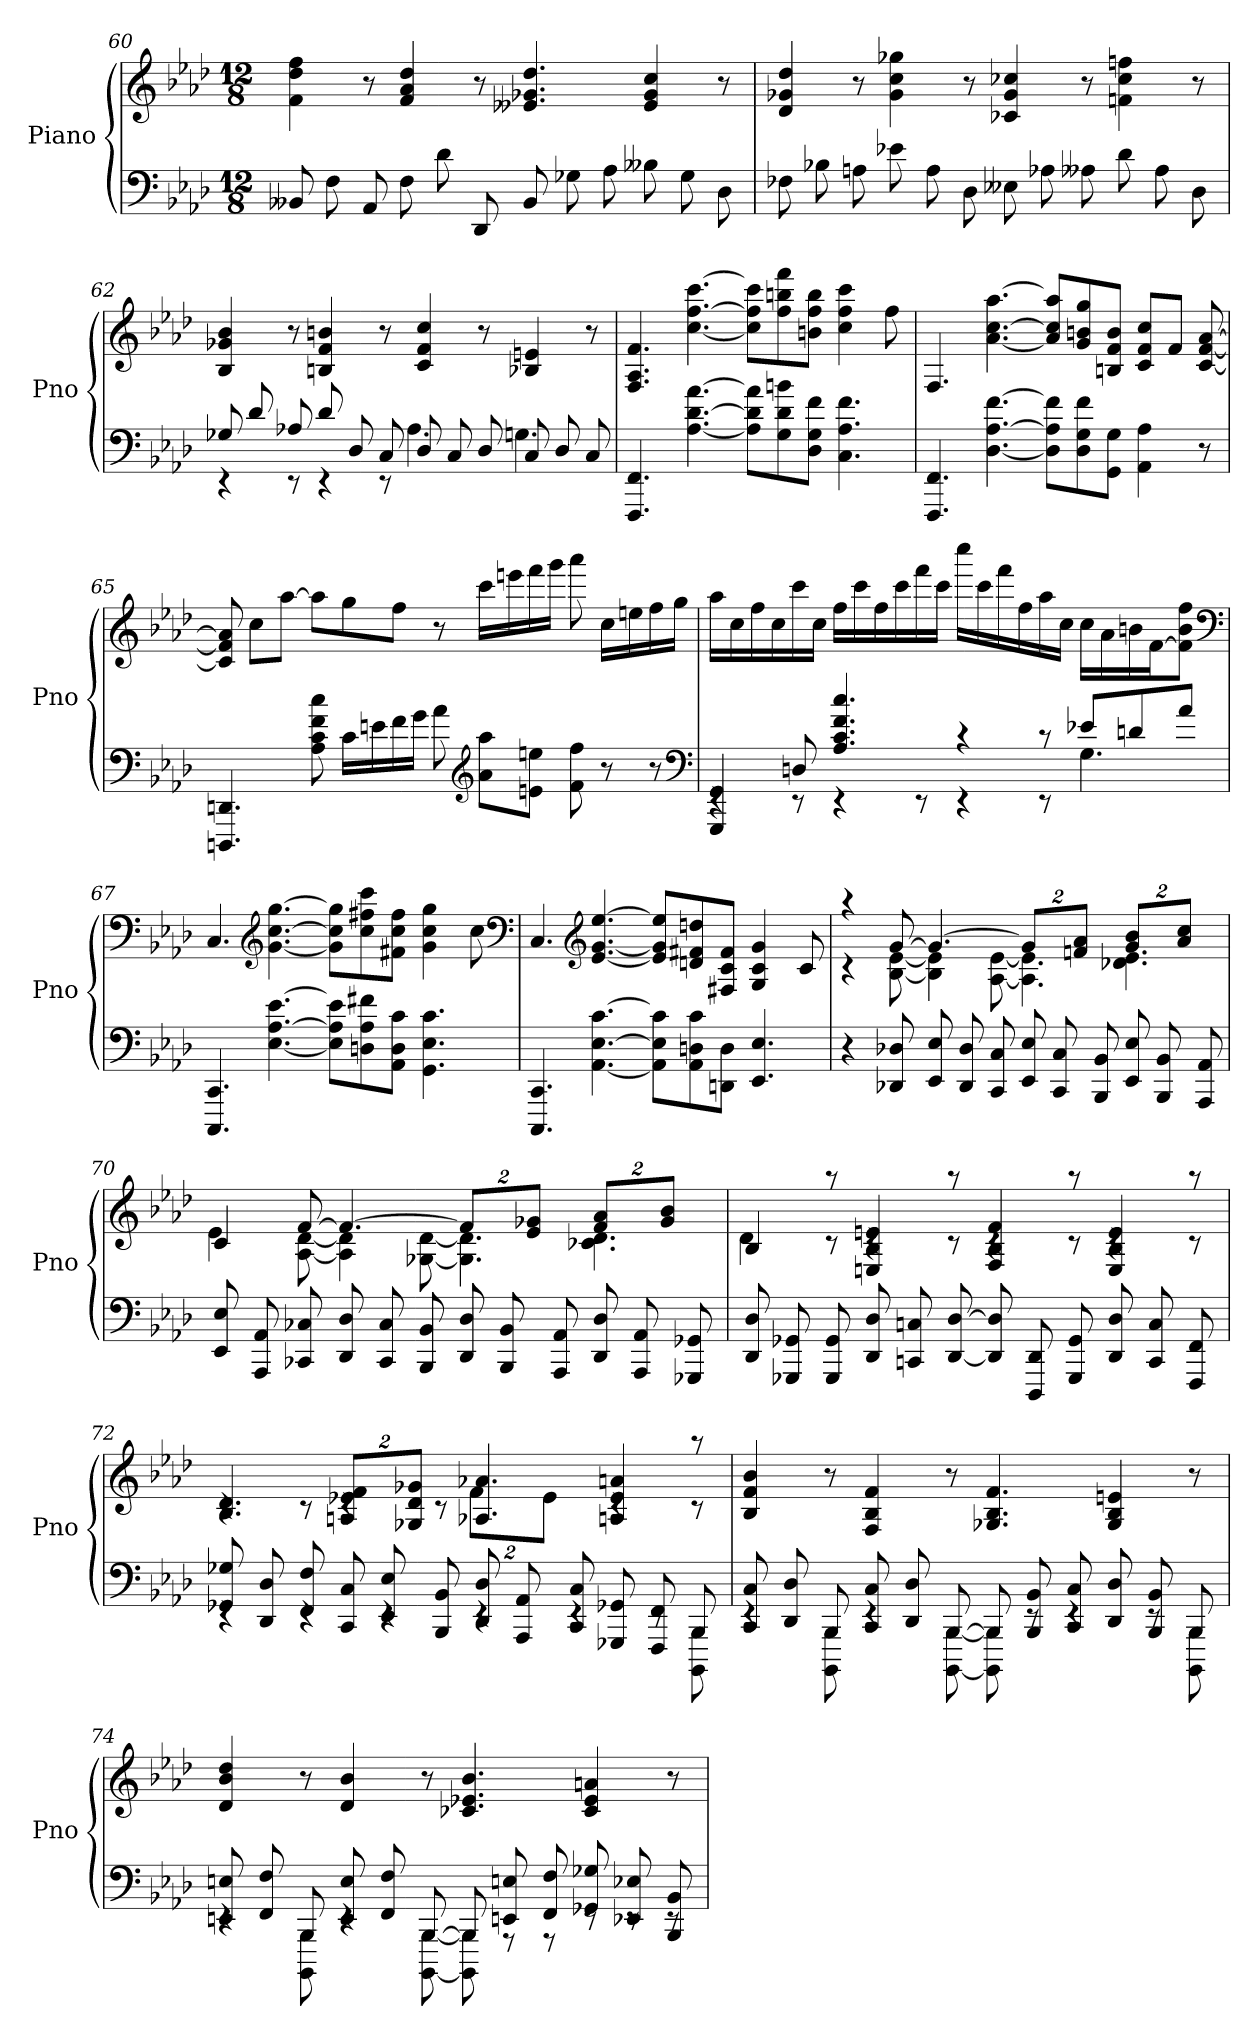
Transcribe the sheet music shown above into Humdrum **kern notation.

**kern	**kern
*part1	*part1
*staff2	*staff1
*I"Piano	*
*I'Pno	*
*clefF4	*clefG2
*k[b-e-a-d-]	*k[b-e-a-d-]
*f:	*f:
*M12/8	*M12/8
=60	=60
8BB--X	4f 4dd- 4ff
8F	.
8AA-	8r
8F	4f 4a- 4dd-
8d-	.
8DD-	8r
8BB--	4.e--X 4.g-X 4.dd-
8G-X	.
8A-	.
8B--X	4e-- 4g- 4cc
8G-	.
8D-	8r
=61	=61
8F-X	4d- 4g-X 4dd-
8B-X	.
8An	8r
8e-X	4g- 4cc 4gg-X
8A	.
8D-	8r
8E--X	4c-X 4g- 4cc-X
8A-X	.
8A--X	8r
8d-	4fn 4cc- 4ffn
8A--	.
8D-	8r
=62	=62
*^	*
8G-X	4rEE	4B- 4g-X 4b-
8d-	.	.
8A-X	8rEE	8r
8d-	4rEE	4Bn 4f 4bn
8D-	.	.
8C	8rEE	8r
8D-	4.A-	4c 4f 4cc
8C	.	.
8D-	.	8r
8C	4.Gn	4B-X 4en
8D-	.	.
8C	.	8r
*v	*v	*
=63	=63
4.FFF 4.FF	4.F 4.A- 4.f
[4.A- [4.d- [4.a-	[4.cc [4.ff [4.ccc
8A-] 8d-] 8a-]L	8cc] 8ff] 8ccc]L
8G 8d- 8bn	8ff 8bbn 8fff
8D- 8G 8fJ	8bn 8ff 8bbJ
4.C 4.A- 4.f	4cc 4ff 4ccc
.	8ff
=64	=64
4.FFF 4.FF	4.F
[4.D- [4.A- [4.f	[4.a- [4.cc [4.aa-
8D-] 8A-] 8f]L	8a-] 8cc] 8aa-]L
8D- 8G 8f	8g 8bn 8gg
8GG 8GJ	8Bn 8f 8bJ
4AA- 4A-	8c 8f 8ccL
.	8fJ
8r	[8c [8f [8a-
=65	=65
4.DDDn 4.DDn	8c] 8f] 8a-]
.	8ccL
.	[8aa-J
8A- 8c 8f 8cc	8aa-L]
16cLL	8gg
16en	.
16f	8ffJ
16gJJ	.
8a-	8r
*clefG2	*
8a- 8aa-L	16cccLL
.	16eeen
8en 8eenJ	16fff
.	16gggJJ
8f 8ff	8aaa-
8r	16ccLL
.	16een
8r	16ff
.	16ggJJ
*clefF4	*
=66	=66
*^	*
4GGG 4GG	4rEE	16aa-LL
.	.	16cc
.	.	16ff
.	.	16cc
8Dn	8rEE	16ccc
.	.	16ccJJ
4.A- 4.c 4.f 4.cc	4rEE	16ffLL
.	.	16ccc
.	.	16ff
.	.	16ccc
.	8rEE	16fff
.	.	16cccJJ
4rc	4rEE	16ccccLL
.	.	16ccc
.	.	16fff
.	.	16ff
8rc	8rEE	16aa-
.	.	16ccJJ
8e-XL	4.G	16ccLL
.	.	16a-
8dn	.	16bn
.	.	[16fJ
8a-J	.	8f] 8b 8ffJ
*v	*v	*
*	*clefF4
=67	=67
4.CCC 4.CC	4.C
*	*clefG2
[4.E- [4.A- [4.e-	[4.g [4.cc [4.gg
8E-] 8A-] 8e-]L	8g] 8cc] 8gg]L
8Dn 8A- 8f#X	8cc 8ff#X 8ccc
8AA- 8D 8cJ	8f#X 8cc 8ff#J
4.GG 4.E- 4.c	4g 4cc 4gg
.	8cc
*	*clefF4
=68	=68
4.CCC 4.CC	4.C
*	*clefG2
[4.AA- [4.E- [4.c	[4.e- [4.g [4.ee-
8AA-] 8E-] 8c]L	8e-] 8g] 8ee-]L
8AA- 8Dn 8c	8dn 8f#X 8ddn
8DDn 8DJ	8F#X 8c 8f#J
4.EE- 4.E-	4G 4c 4g
.	8c
=69	=69
*	*^
4r	4raa	4rc
8DD-X 8D-X	[8g	[8B- [8e-
8EE- 8E-	4.g_	4B-] 4e-]
8DD- 8D-	.	.
8CC 8C	.	[8A- [8e-
8EE- 8E-	16%3gL]	4.A-] 4.e-]
8CC 8C	.	.
.	16%3fn 16%3a-J	.
8BBB- 8BB-	.	.
8EE- 8E-	16%3g 16%3b-L	4.d-X 4.e-
8BBB- 8BB-	.	.
.	16%3a- 16%3ccJ	.
8AAA- 8AA-	.	.
=70	=70	=70
8EE- 8E-	4c	4e-
8AAA- 8AA-	.	.
8CC-X 8C-X	[8f	[8A- [8d-
8DD- 8D-	4.f_	4A-] 4d-]
8CC- 8C-	.	.
8BBB- 8BB-	.	[8G-X [8d-
8DD- 8D-	16%3fL]	4.G-] 4.d-]
8BBB- 8BB-	.	.
.	16%3e- 16%3g-XJ	.
8AAA- 8AA-	.	.
8DD- 8D-	16%3f 16%3a-L	4.c-X 4.d-
8AAA- 8AA-	.	.
.	16%3g- 16%3b-J	.
8GGG-X 8GG-X	.	.
=71	=71	=71
8DD- 8D-	4B-	4d-
8GGG-X 8GG-X	.	.
8GGG- 8GG-	8raa	8rc
8DD- 8D-	4En 4B- 4en	4rc
8CCn 8Cn	.	.
[8DD- [8D-	8raa	8rc
8DD-] 8D-]	4F 4B- 4f	4rc
8DDD- 8DD-	.	.
8GGG- 8GG-	8raa	8rc
8DD- 8D-	4E 4B- 4e	4rc
8CC 8C	.	.
8FFF 8FF	8raa	8rc
=72	=72	=72
*^	*	*
8GG-X 8G-X	4rEE	4.B- 4.d-	4rc
8DD- 8D-	.	.	.
8FF 8F	4rEE	.	8rc
8CC 8C	.	16%3An 16%3e-X 16%3fL	4rc
8EE- 8E-	4rEE	.	.
.	.	16%3G-X 16%3d- 16%3g-XJ	.
8BBB- 8BB-	.	.	8rc
8DD- 8D-	4rEE	4.A-X 4.a-X	16%3fL
8AAA- 8AA-	.	.	.
.	.	.	16%3e-J
8CC 8C	4rEE	.	.
8GGG-X 8GG-X	.	4An 4e- 4an	4rc
8FFF 8FF	8rEE	.	.
8BBB-	8BBBB- 8BBB-	8raa	8r
*	*	*v	*v
=73	=73	=73
8CC 8C	4rEE	4B- 4f 4b-
8DD- 8D-	.	.
8BBB-	8BBBB- 8BBB-	8r
8CC 8C	4rEE	4F 4B- 4f
8DD- 8D-	.	.
[8BBB-	[8BBBB- [8BBB-	8r
8BBB-]	8BBBB-] 8BBB-]	4.G-X 4.B- 4.f
8BBB- 8BB-	8rEE	.
8CC 8C	4rEE	.
8DD- 8D-	.	4G- 4B- 4en
8BBB- 8BB-	8rEE	.
8BBB-	8BBBB- 8BBB-	8r
=74	=74	=74
8EEn 8En	4rEE	4d- 4b- 4dd-
8FF 8F	.	.
8BBB-	8BBBB- 8BBB-	8r
8EE 8E	4rEE	4d- 4b-
8FF 8F	.	.
[8BBB-	[8BBBB- [8BBB-	8r
8BBB-]	8BBBB-] 8BBB-]	4.c-X 4.e-X 4.b-
8EEn 8En	8r	.
8FF 8F	8r	.
8GG-X 8G-X	8rEE	4c- 4e- 4an
8EE-X 8E-X	8rEE	.
8BBB- 8BB-	8rEE	8r
*v	*v	*
=	=
*-	*-
